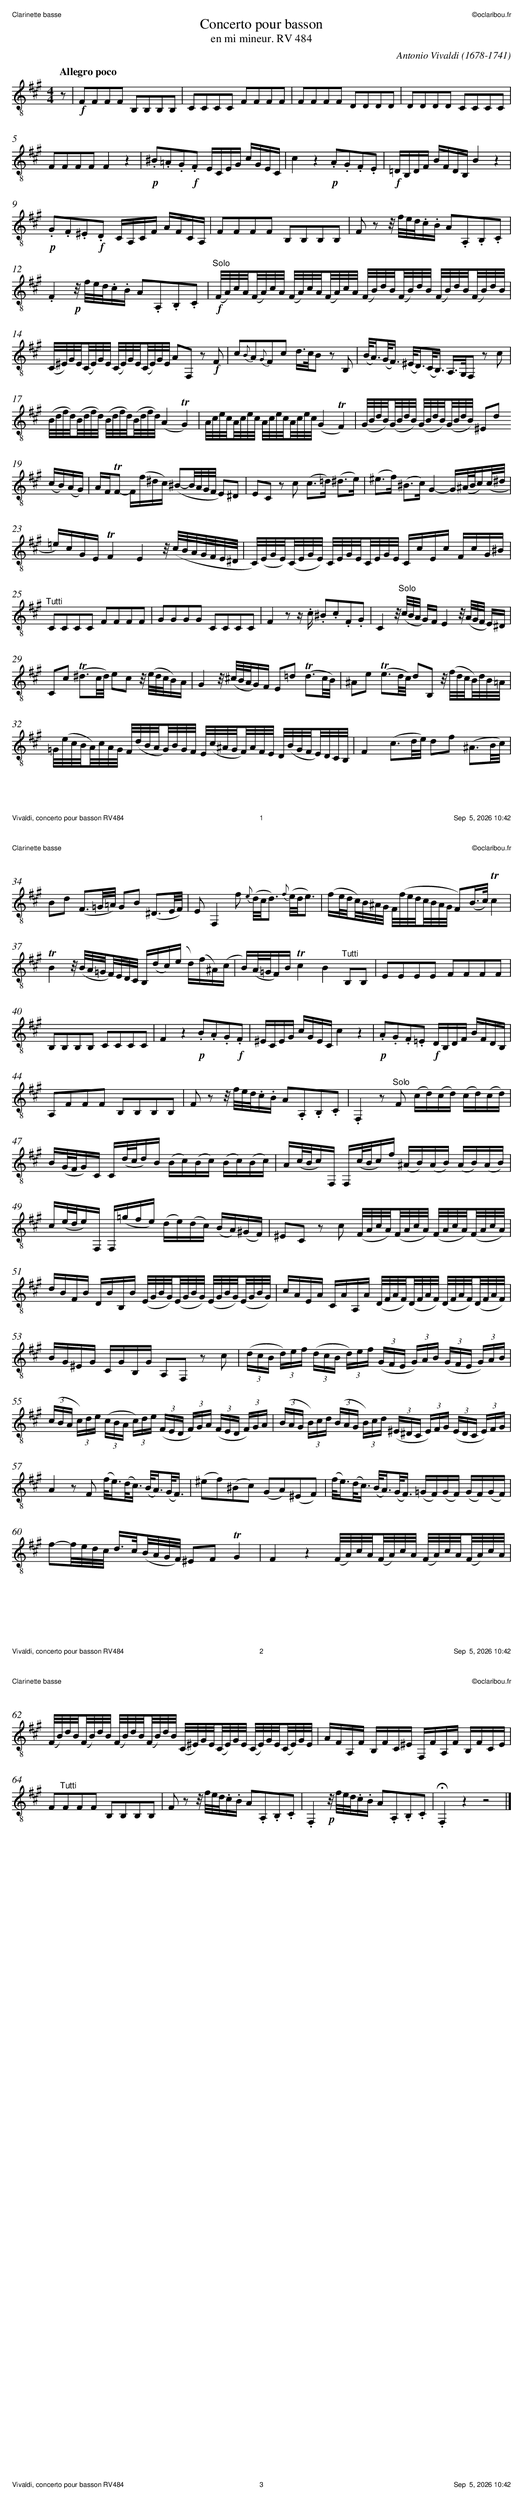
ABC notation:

X:1
T:Concerto pour basson
T:en mi mineur. RV 484
C:Antonio Vivaldi (1678-1741)
M:4/4
L:1/16
Q:1/4=65
Q:"Allegro poco"
V:1 clef=treble-8 octave=1
K:F#m
[V:1] z2 |!f! F,2F,2F,2F,2 B,,2B,,2B,,2B,,2 | C,2C,2C,2C,2 F,2F,2F,2F,2 |
[V:1][K:F#m] F,2F,2F,2F,2 D,2D,2D,2D,2 | D,2D,2D,2D,2 C,2C,2C,2C,2 | F,2F,2F,2F,2 F,4 z4 |!p! .^B,2.=A,2.G,2!f!.F,2 E,C,E,G, CG,E,C, |
[V:1][K:F#m] C4 z4!p! .A,2.G,2.F,2.E,2 |!f! =D,B,,D,F, B,F,D,B,, B,4 z4 |!p! .G,2.F,2.^E,2!f!.D,2 C,A,,C,F, A,F,C,A,, | F,2F,2F,2F,2 B,,2B,,2B,,2B,,2 |
[V:1][K:F#m] F,2 z2 z/2 F/2E/2D/2.C.B, A,2.A,,2.B,,2.C,2 | .F,4!p! z/2 F/2E/2D/2.C.B, A,2.A,,2.B,,2.C,2 |
[V:1][K:F#m]"^Solo"!f! (F,/2A,/2)C/2A,/2!beambr1!(F,/2A,/2)C/2A,/2 (F,/2A,/2)C/2A,/2!beambr1!(F,/2A,/2)C/2A,/2 (F,/2B,/2)D/2B,/2!beambr1!(F,/2B,/2)D/2B,/2 (F,/2B,/2)D/2B,/2!beambr1!(F,/2B,/2)D/2B,/2 | (C,/2^E,/2)G,/2E,/2!beambr1!(C,/2E,/2)G,/2E,/2 (C,/2E,/2)G,/2E,/2!beambr1!(C,/2E,/2)G,/2E,/2 A,2F,,2 z2 !f!F,2 |
[V:1][K:F#m] C2{B,}A,2{G,}F,2C2 D>CB,2 z2 B,,2 | (B,<A,)!beambr1!(G,<F,) (^E,<D,)!beambr1!(C,<B,,) A,,>G,,F,,2 z2 C2 |
[V:1][K:F#m] (B,/2D/2F/2D/2)!beambr1!(B,/2D/2F/2D/2) (B,/2D/2F/2D/2)!beambr1!(B,/2D/2F/2D/2) (A,4 !trill!G,4) | A,/2C/2E/2C/2!beambr1!A,/2C/2E/2C/2 A,/2C/2E/2C/2!beambr1!A,/2C/2E/2C/2 (G,4 !trill!F,4) |
[V:1][K:F#m] (G,/2B,/2D/2B,/2)!beambr1!(G,/2B,/2D/2B,/2) (G,/2B,/2D/2B,/2)!beambr1!(G,/2B,/2D/2B,/2) ^E,2D2 (CB,)(A,G,) |
[V:1][K:F#m] A,F,!trill!F,2- F,(F^DC) (^B,2-B,/2A,/2G,/2F,/2 E,2)^D,2 | E,2C,2 z2 C2 (C2>=D2) (^D2>E2) | (^E2>F2) (^B,2>C2) G,4- G,(^A,/2B,/2C)(C/2^D/2 |
[V:1][K:F#m] =E)CG,E, !trill!F,4 E,4 z/2 (C/2B,/2A,/2G,/2F,/2E,/2^D,/2 | C,/2)(E,/2G,/2E,/2)!beambr1!(C,/2E,/2G,/2E,/2) C,/2E,/2G,/2E,/2!beambr1!C,/2E,/2G,/2E,/2 C,CE,C F,CG,^B, | "^Tutti"C,2C,2C,2C,2 F,2F,2F,2F,2 |
[V:1][K:F#m] G,2G,2G,2G,2 C,2C,2C,2C,2 | F,4 z2 z .C .^B,2.C2.F,2.G,2 | C,4 z/2 "^Solo"(C/2B,/2A,/2 G,)F, E,4 z/2 (A,/2G,/2F,/2 E,)^D, |
[V:1][K:F#m] C,2C2 (!trill!^D3C/2D/2) E2C2 z/2 (E/2D/2C/2B,)A, | G,4 z/2 (^C/2B,/2A,/2G,)F, E,2=D2 (!trill!D3C/2B,/2) | ^A,2E2 (!trill!E3D/2C/2) D2B,,2 z/2 (F/2D/2C/2!beambr1!B,/2)D/2B,/2=A,/2 |
[V:1][K:F#m] =G,/2(E/2C/2B,/2!beambr1!A,/2)C/2A,/2G,/2 F,/2(D/2B,/2A,/2!beambr1!G,/2)B,/2G,/2F,/2 E,/2(C/2^A,/2G,/2!beambr1!F,/2)A,/2F,/2E,/2 D,/2(B,/2G,/2F,/2!beambr1!E,/2)D,/2C,/2B,,/2 | F,4 (C3D/2E/2) D2F2 (^A,3B,/2C/2) |
[V:1][K:F#m] B,2D2 (F,3=G,/2=A,/2) G,2B,2 (^D,3E,/2F,/2) | E,2 F,,4 F2 {E}(D/2C/2D3) {F}(E/2D/2E3) | (FE/2D/2!beambr1!C/2)B,/2^A,/2G,/2 F,/2(F/2E/2D/2!beambr1!C/2B,/2A,/2G,/2 F,2)(B,>C) !trill!C4 |
[V:1][K:F#m] !trill!B,4 z/2 (B,/2A,/2=G,/2!beambr1!F,/2)E,/2D,/2C,/2 B,,(DC)(E D)(F^A,)(C | B,)(A,/2=G,/2F,)B, !trill!C4 B,4 "^Tutti"B,,2B,,2 | E,2E,2E,2E,2 F,2F,2F,2F,2 |
[V:1][K:F#m] B,,2B,,2B,,2B,,2 C,2C,2C,2C,2 | F,4 z4!p! .B,2.A,2.G,2!f!.F,2 | ^E,C,E,G, CG,E,C, C4 z4 |!p! .A,2.G,2.F,2.=E,2!f! D,B,,D,F, B,F,D,B,, |
[V:1][K:F#m] A,,2F,2F,2F,2 B,,2B,,2B,,2B,,2 | F,2 z2 z/2 F/2E/2D/2.C.B, A,2.A,,2.B,,2.C,2 | .F,,4 z2 "^Solo"F,2 (CD)(CD) (CD)(CD) |
[V:1][K:F#m] B,(G,/2F,/2G,)C, C,(D/2C/2D)B, (B,C)(B,C) (B,C)(B,C) | A,(C/2B,/2C)F,, F,,(C/2B,/2C)F (^A,B,)(A,B,) (A,B,)(A,B,) |
[V:1][K:F#m] C(E/2D/2E)F,, F,,(=GFE) (DE)(DC) (B,A,)(^G,F,) | ^E,2C,2 z2 C2 (F,/2A,/2C/2A,/2)!beambr1!(F,/2A,/2C/2A,/2) (F,/2A,/2C/2A,/2)!beambr1!(F,/2A,/2C/2A,/2) |
[V:1][K:F#m] DB,F,B, D,B,B,,B, (E,/2G,/2B,/2G,/2)!beambr1!(E,/2G,/2B,/2G,/2) (E,/2G,/2B,/2G,/2)!beambr1!(E,/2G,/2B,/2G,/2) | CA,E,A, C,A,A,,A, (D,/2F,/2A,/2F,/2)!beambr1!(D,/2F,/2A,/2F,/2) (D,/2F,/2A,/2F,/2)!beambr1!(D,/2F,/2A,/2F,/2) |
[V:1][K:F#m] B,G,^E,G, C,G,B,,G, A,,2F,,2 z2 C2 | (3(DCB, (3D)EF (3(DCB, (3D)EF (3(G,F,E, (3G,)A,B, (3(G,F,E, (3G,)A,B, |
[V:1][K:F#m] (3(CB,A, (3C)DE (3(CB,A, (3C)DE (3(F,E,D, (3F,)G,A, (3(F,E,D, (3F,)G,A, | (3(B,A,G, (3B,)CD (3(B,A,G, (3B,)CD (3(^E,^D,C, (3E,)F,G, (3(E,D,C, (3E,)F,G, |
[V:1][K:F#m] A,4 z2 F,2 (F<E)!beambr1!(D<C) (B,<A,)!beambr1!(G,<F,) | (^E2F2)(^B,2C2) (G,2A,2)(^E,2F,2) | (F<E)!beambr1!(D<C) (B,<A,)!beambr1!(G,<F,) (=G,F,)(G,F,) (G,F,)(G,F,) |
[V:1][K:F#m] F2-F/2E/2D/2C/2 D>C!beambr1!(B,/2A,/2G,/2F,/2) ^E,2F,2 !trill!G,4 | F,4 z4 (F,/2A,/2)C/2A,/2!beambr1!(F,/2A,/2)C/2A,/2 (F,/2A,/2)C/2A,/2!beambr1!(F,/2A,/2)C/2A,/2 |
[V:1][K:F#m] (F,/2B,/2)D/2B,/2!beambr1!(F,/2B,/2)D/2B,/2 (F,/2B,/2)D/2B,/2!beambr1!(F,/2B,/2)D/2B,/2 (C,/2^E,/2)G,/2E,/2!beambr1!(C,/2E,/2)G,/2E,/2 (C,/2E,/2)G,/2E,/2!beambr1!(C,/2E,/2)G,/2E,/2 |
[V:1][K:F#m] A,F,A,,F, B,,F,C,^E, F,,F,A,,F, B,,F,C,E, | F,2"^Tutti"F,2F,2F,2 B,,2B,,2B,,2B,,2 |
[V:1][K:F#m] F,2 z2 z/2 F/2E/2D/2.C.B, A,2.A,,2.B,,2.C,2 | .F,,4!p! z/2 F/2E/2D/2.C.B, A,2.A,,2.B,,2.C,2 | !fermata!.F,,4 z4 z8 |]
